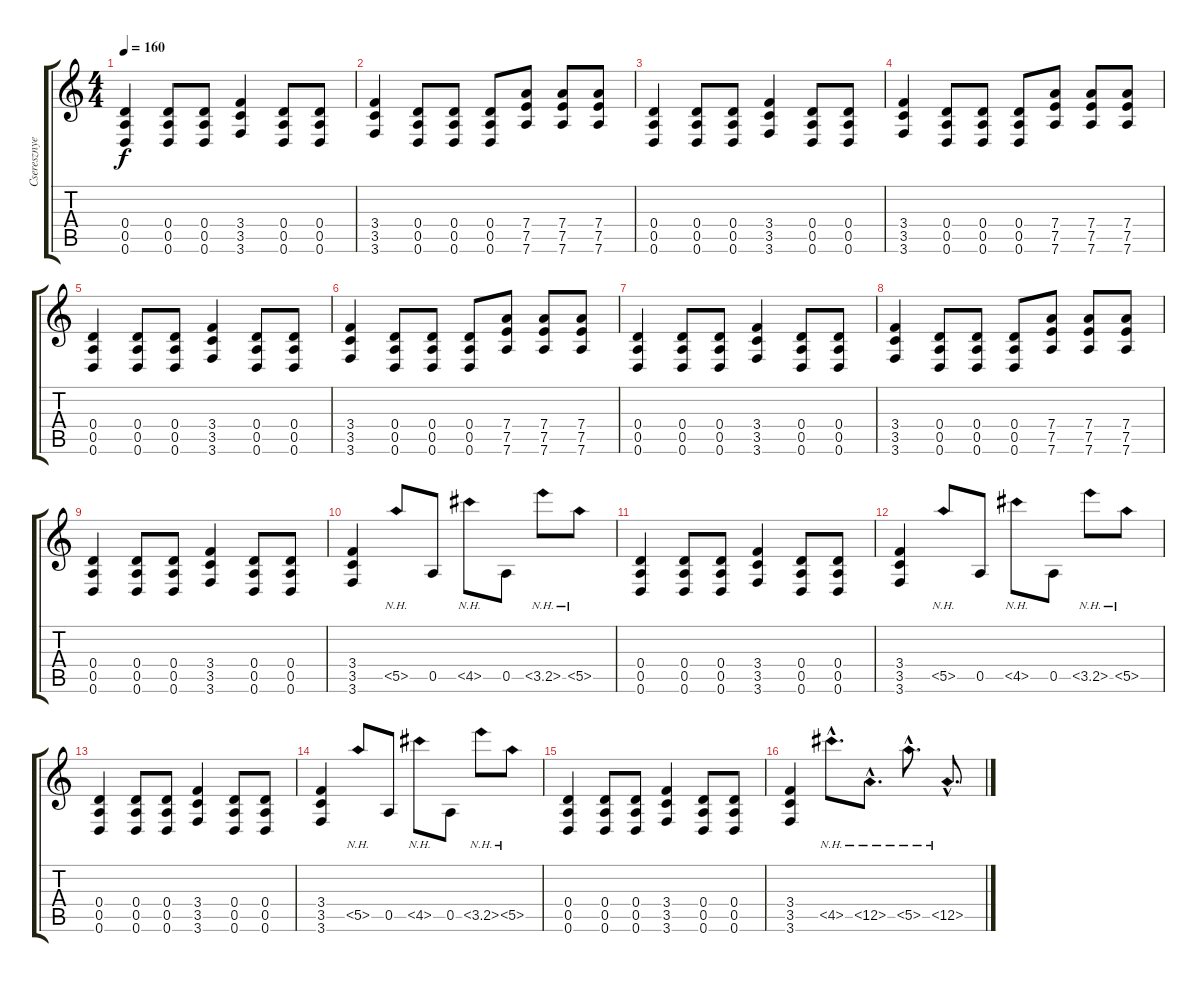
\track ("Cseresznye - Gitár - Ritmus" "Cseresznye") {instrument distortionguitar}
\staff {score tabs}
\tuning (E4 B3 G3 D3 A2 D2) {hide}
\ts (4 4)
\tempo 160
\clef g2
\ks c
(0.4 0.5 0.6).4{dy f instrument distortionguitar} (0.4 0.5 0.6).8 (0.4 0.5 0.6).8 (3.4 3.5 3.6).4 (0.4 0.5 0.6).8 (0.4 0.5 0.6).8 |
(3.4 3.5 3.6).4 (0.4 0.5 0.6).8 (0.4 0.5 0.6).8 (0.4 0.5 0.6).8 (7.4 7.5 7.6).8 (7.4 7.5 7.6).8 (7.4 7.5 7.6).8 |
(0.4 0.5 0.6).4 (0.4 0.5 0.6).8 (0.4 0.5 0.6).8 (3.4 3.5 3.6).4 (0.4 0.5 0.6).8 (0.4 0.5 0.6).8 |
(3.4 3.5 3.6).4 (0.4 0.5 0.6).8 (0.4 0.5 0.6).8 (0.4 0.5 0.6).8 (7.4 7.5 7.6).8 (7.4 7.5 7.6).8 (7.4 7.5 7.6).8 |
(0.4 0.5 0.6).4 (0.4 0.5 0.6).8 (0.4 0.5 0.6).8 (3.4 3.5 3.6).4 (0.4 0.5 0.6).8 (0.4 0.5 0.6).8 |
(3.4 3.5 3.6).4 (0.4 0.5 0.6).8 (0.4 0.5 0.6).8 (0.4 0.5 0.6).8 (7.4 7.5 7.6).8 (7.4 7.5 7.6).8 (7.4 7.5 7.6).8 |
(0.4 0.5 0.6).4 (0.4 0.5 0.6).8 (0.4 0.5 0.6).8 (3.4 3.5 3.6).4 (0.4 0.5 0.6).8 (0.4 0.5 0.6).8 |
(3.4 3.5 3.6).4 (0.4 0.5 0.6).8 (0.4 0.5 0.6).8 (0.4 0.5 0.6).8 (7.4 7.5 7.6).8 (7.4 7.5 7.6).8 (7.4 7.5 7.6).8 |
(0.4 0.5 0.6).4 (0.4 0.5 0.6).8 (0.4 0.5 0.6).8 (3.4 3.5 3.6).4 (0.4 0.5 0.6).8 (0.4 0.5 0.6).8 |
(3.4 3.5 3.6).4 5.5{nh}.8 0.5.8 4.5{nh}.8 0.5.8 3.5{nh}.8 5.5{nh}.8 |
(0.4 0.5 0.6).4 (0.4 0.5 0.6).8 (0.4 0.5 0.6).8 (3.4 3.5 3.6).4 (0.4 0.5 0.6).8 (0.4 0.5 0.6).8 |
(3.4 3.5 3.6).4 5.5{nh}.8 0.5.8 4.5{nh}.8 0.5.8 3.5{nh}.8 5.5{nh}.8 |
(0.4 0.5 0.6).4 (0.4 0.5 0.6).8 (0.4 0.5 0.6).8 (3.4 3.5 3.6).4 (0.4 0.5 0.6).8 (0.4 0.5 0.6).8 |
(3.4 3.5 3.6).4 5.5{nh}.8 0.5.8 4.5{nh}.8 0.5.8 3.5{nh}.8 5.5{nh}.8 |
(0.4 0.5 0.6).4 (0.4 0.5 0.6).8 (0.4 0.5 0.6).8 (3.4 3.5 3.6).4 (0.4 0.5 0.6).8 (0.4 0.5 0.6).8 |
(3.4 3.5 3.6).4 4.5{nh hac}.8{d} 0.5{nh hac}.8{d} 5.5{nh hac}.8{d} 0.5{nh hac}.8{d}
